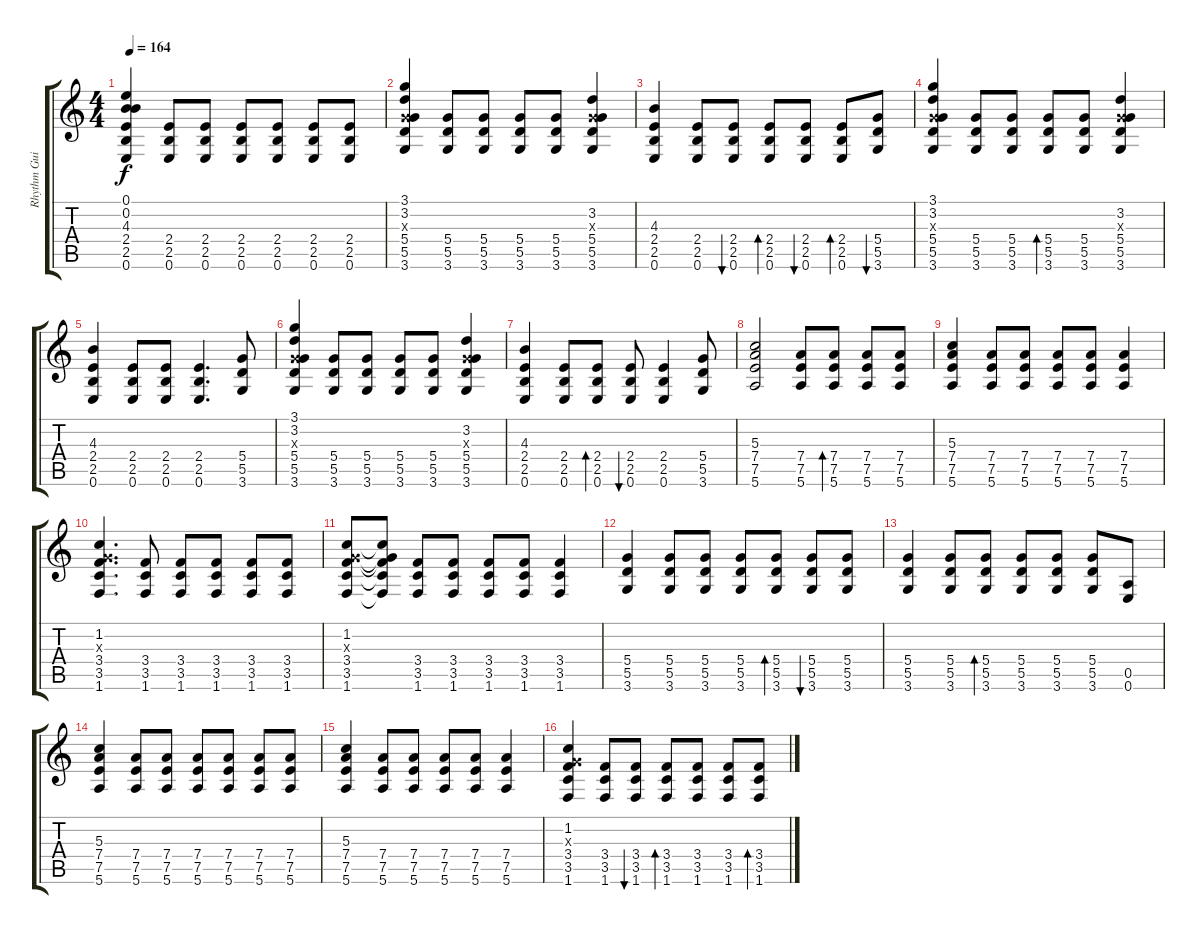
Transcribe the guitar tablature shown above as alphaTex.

\track ("Rhythm Guitar" "Rhythm Gui") {instrument distortionguitar}
\staff {score tabs}
\tuning (E4 B3 G3 D3 A2 E2) {hide}
\ts (4 4)
\tempo 164
\clef g2
\ks c
(0.1 0.2 4.3 2.4 2.5 0.6).4{dy f} (2.4 2.5 0.6).8 (2.4 2.5 0.6).8 (2.4 2.5 0.6).8 (2.4 2.5 0.6).8 (2.4 2.5 0.6).8 (2.4 2.5 0.6).8 |
(3.1 3.2 0.3{x} 5.4 5.5 3.6).4 (5.4 5.5 3.6).8 (5.4 5.5 3.6).8 (5.4 5.5 3.6).8 (5.4 5.5 3.6).8 (3.2 0.3{x} 5.4 5.5 3.6).4 |
(4.3 2.4 2.5 0.6).4 (2.4 2.5 0.6).8 (2.4 2.5 0.6).8{bu 240} (2.4 2.5 0.6).8{bd 240} (2.4 2.5 0.6).8{bu 240} (2.4 2.5 0.6).8{bd 240} (5.4 5.5 3.6).8{bu 240} |
(3.1 3.2 0.3{x} 5.4 5.5 3.6).4 (5.4 5.5 3.6).8 (5.4 5.5 3.6).8 (5.4 5.5 3.6).8{bd 240} (5.4 5.5 3.6).8 (3.2 0.3{x} 5.4 5.5 3.6).4 |
(4.3 2.4 2.5 0.6).4 (2.4 2.5 0.6).8 (2.4 2.5 0.6).8 (2.4 2.5 0.6).4{d} (5.4 5.5 3.6).8 |
(3.1 3.2 0.3{x} 5.4 5.5 3.6).4 (5.4 5.5 3.6).8 (5.4 5.5 3.6).8 (5.4 5.5 3.6).8 (5.4 5.5 3.6).8 (3.2 0.3{x} 5.4 5.5 3.6).4 |
(4.3 2.4 2.5 0.6).4 (2.4 2.5 0.6).8 (2.4 2.5 0.6).8{bd 240} (2.4 2.5 0.6).8{bu 240} (2.4 2.5 0.6).4 (5.4 5.5 3.6).8 |
(5.3 7.4 7.5 5.6).2 (7.4 7.5 5.6).8 (7.4 7.5 5.6).8{bd 240} (7.4 7.5 5.6).8 (7.4 7.5 5.6).8 |
(5.3 7.4 7.5 5.6).4 (7.4 7.5 5.6).8 (7.4 7.5 5.6).8 (7.4 7.5 5.6).8 (7.4 7.5 5.6).8 (7.4 7.5 5.6).4 |
(1.2 0.3{x} 3.4 3.5 1.6).4{d} (3.4 3.5 1.6).8 (3.4 3.5 1.6).8 (3.4 3.5 1.6).8 (3.4 3.5 1.6).8 (3.4 3.5 1.6).8 |
(1.2 0.3{x} 3.4 3.5 1.6).8 (1.2{t} 0.3{t} 3.4{t} 3.5{t} 1.6{t}).8 (3.4 3.5 1.6).8 (3.4 3.5 1.6).8 (3.4 3.5 1.6).8 (3.4 3.5 1.6).8 (3.4 3.5 1.6).4 |
(5.4 5.5 3.6).4 (5.4 5.5 3.6).8 (5.4 5.5 3.6).8 (5.4 5.5 3.6).8 (5.4 5.5 3.6).8{bd 240} (5.4 5.5 3.6).8{bu 240} (5.4 5.5 3.6).8 |
(5.4 5.5 3.6).4 (5.4 5.5 3.6).8 (5.4 5.5 3.6).8{bd 240} (5.4 5.5 3.6).8 (5.4 5.5 3.6).8 (5.4 5.5 3.6).8 (0.5 0.6).8 |
(5.3 7.4 7.5 5.6).4 (7.4 7.5 5.6).8 (7.4 7.5 5.6).8 (7.4 7.5 5.6).8 (7.4 7.5 5.6).8 (7.4 7.5 5.6).8 (7.4 7.5 5.6).8 |
(5.3 7.4 7.5 5.6).4 (7.4 7.5 5.6).8 (7.4 7.5 5.6).8 (7.4 7.5 5.6).8 (7.4 7.5 5.6).8 (7.4 7.5 5.6).4 |
(1.2 0.3{x} 3.4 3.5 1.6).4 (3.4 3.5 1.6).8 (3.4 3.5 1.6).8{bu 240} (3.4 3.5 1.6).8{bd 240} (3.4 3.5 1.6).8 (3.4 3.5 1.6).8 (3.4 3.5 1.6).8{bd 240}
